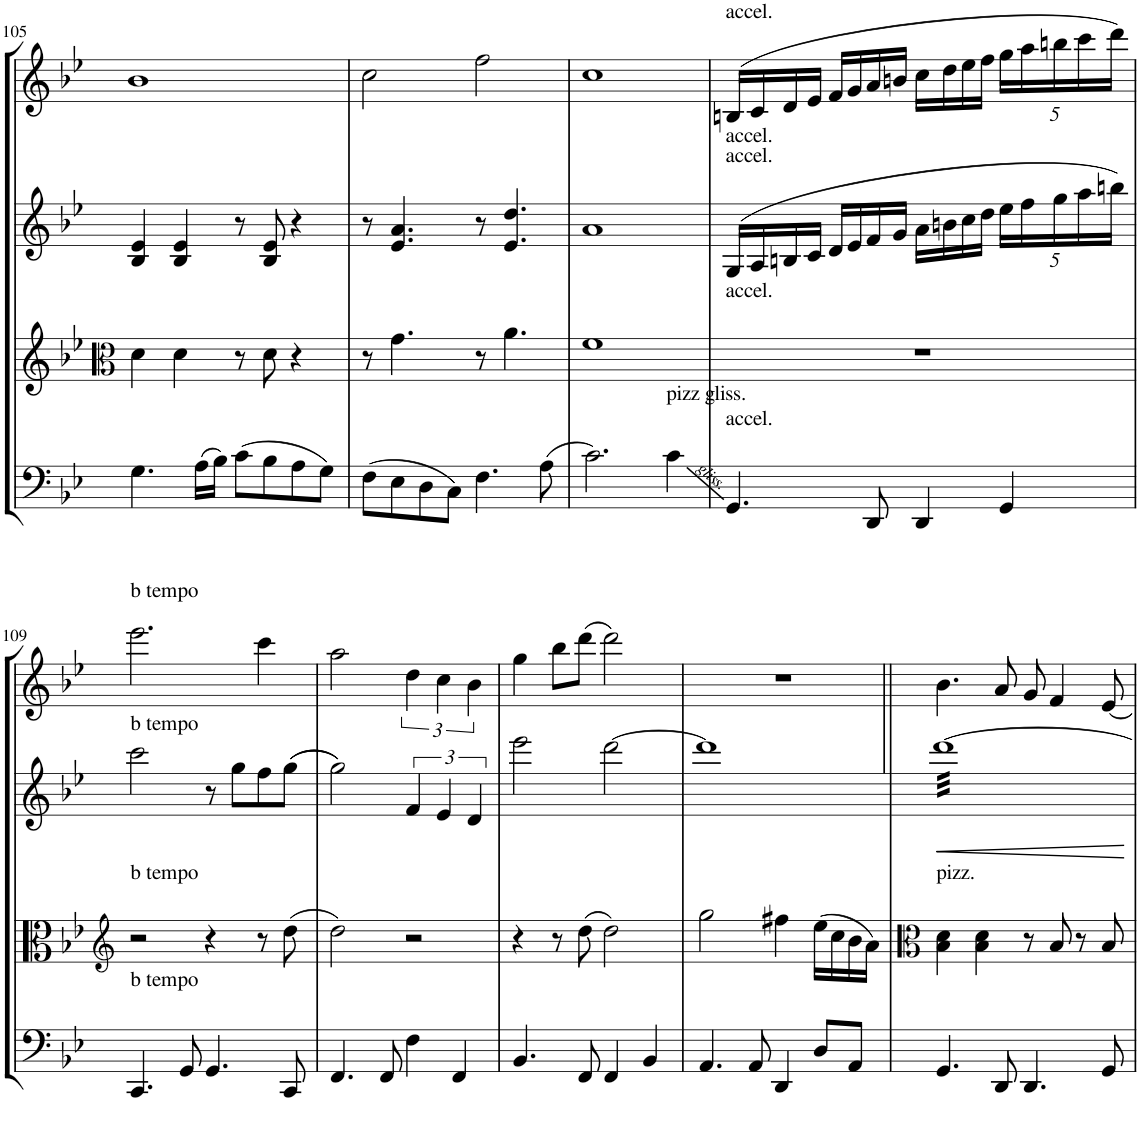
**kern	**kern	**kern	**dynam	**kern
*part4	*part3	*part2	*part2	*part1
*staff4	*staff3	*staff2	*staff2	*staff1
*I"Violoncello	*I"Viola	*I"Violin II	*	*I"Violin I
*I'Vc	*I'Vla	*I'Vln	*	*I'Vln
!!LO:PB:g=z
*clefF4	*clefC3	*clefG2	*	*clefG2
*k[b-e-]	*k[b-e-]	*k[b-e-]	*	*k[b-e-]
*M4/4	*M4/4	*M4/4	*	*M4/4
*met(c)	*met(c)	*met(c)	*	*met(c)
=105	=105	=105	=105	=105
4.G\	4d\	4B-/ 4e-/	.	1b-
.	4d\	4B-/ 4e-/	.	.
(16A\LL	.	.	.	.
16B-\JJ)	.	.	.	.
(8c\L	8r	8r	.	.
8B-\	8d\	8B-/ 8e-/	.	.
8A\	4r	4r	.	.
8G\J)	.	.	.	.
=106	=106	=106	=106	=106
(8F\L	8r	8r	.	2cc\
8E-\	4.g\	4.e-/ 4.a/	.	.
8D\	.	.	.	.
8C\J)	.	.	.	.
4.F\	8r	8r	.	2ff\
.	4.a\	4.e-/ 4.dd/	.	.
(8A\	.	.	.	.
=107	=107	=107	=107	=107
2.c\)	1f	1a	.	1cc
!LO:TX:a:t=pizz gliss.	!	!	!	!
4c\	.	.	.	.
=108	=108	=108	=108	=108
!	!	!	!	!LO:TX:a:t=accel.
!	!	!LO:TX:a:t=accel.	!	!
!	!	!LO:TX:a:t=accel.	!	!
!	!LO:TX:a:t=accel.	!	!	!
!LO:TX:a:t=accel.	!	!	!	!
4.GG/	1r	(16G/LL	.	(16Bn/LL
.	.	16A/	.	16c/
.	.	16Bn/	.	16d/
.	.	16c/JJ	.	16e-/JJ
.	.	16d/LL	.	16f/LL
.	.	16e-/	.	16g/
8DD/	.	16f/	.	16a/
.	.	16g/JJ	.	16bn/JJ
4DD/	.	16a\LL	.	16cc\LL
.	.	16bn\	.	16dd\
.	.	16cc\	.	16ee-\
.	.	16dd\JJ	.	16ff\JJ
*	*	*Xbrackettup	*	*Xbrackettup
4GG/	.	20ee-\LL	.	20gg\LL
.	.	20ff\	.	20aa\
.	.	20gg\	.	20bbn\
.	.	20aa\	.	20ccc\
.	.	20bbn\JJ)	.	20ddd\JJ)
!!LO:LB:g=z
=109	=109	=109	=109	=109
*	*clefG2	*	*	*
!	!	!	!	!LO:TX:a:t=b tempo
!	!	!LO:TX:a:t=b tempo	!	!
!	!LO:TX:a:t=b tempo	!	!	!
!LO:TX:a:t=b tempo	!	!	!	!
4.CC/	2r	2ccc\	.	2.eee-\
8GG/	.	.	.	.
4.GG/	4r	8r	.	.
.	.	8gg\L	.	.
.	8r	8ff\	.	4ccc\
8CC/	(8dd\	((8gg\J	.	.
=110	=110	=110	=110	=110
4.FF/	2dd\)	2gg\))	.	2aa\
8FF/	.	.	.	.
*	*	*brackettup	*	*brackettup
4F\	2r	6f/	.	6dd\
.	.	6e-/	.	6cc\
4FF/	.	.	.	.
.	.	6d/	.	6b-\
=111	=111	=111	=111	=111
4.BB-/	4r	2eee-\	.	4gg\
.	8r	.	.	8bb-\L
8FF/	(8dd\	.	.	(8ddd\J
4FF/	2dd\)	[2ddd\	.	2ddd\)
4BB-/	.	.	.	.
=112	=112	=112	=112	=112
4.AA/	2gg\	1ddd]	.	1r
8AA/	.	.	.	.
4DD/	4ff#X\	.	.	.
8D/L	(16ee-\LL	.	.	.
.	16cc\	.	.	.
8AA/J	16b-\	.	.	.
.	16a\JJ)	.	.	.
=113||	=113||	=113||	=113||	=113||
*	*clefC3	*	*	*
!	!LO:TX:a:t=pizz.	!	!	!
!	!	!	!LO:HP:b	!
*	*	*tremolo	*	*
4.GG/	4B-\ 4d\	[32dddLLL	<	4.b-\
.	.	32ddd	.	.
.	.	32ddd	.	.
.	.	32ddd	.	.
.	.	32ddd	.	.
.	.	32ddd	.	.
.	.	32ddd	.	.
.	.	32ddd	.	.
.	4B-\ 4d\	32ddd	.	.
.	.	32ddd	.	.
.	.	32ddd	.	.
.	.	32ddd	.	.
8DD/	.	32ddd	.	8a/
.	.	32ddd	.	.
.	.	32ddd	.	.
.	.	32ddd	.	.
4.DD/	8r	32ddd	.	8g/
.	.	32ddd	.	.
.	.	32ddd	.	.
.	.	32ddd	.	.
.	8B-/	32ddd	.	4f/
.	.	32ddd	.	.
.	.	32ddd	.	.
.	.	32ddd	.	.
.	8r	32ddd	.	.
.	.	32ddd	.	.
.	.	32ddd	.	.
.	.	32ddd	.	.
8GG/	8B-/	32ddd	.	[8e-/
.	.	32ddd	.	.
.	.	32ddd	.	.
.	.	32dddJJJ	.	.
*	*	*Xtremolo	*	*
.	.	.	[	.
=	=	=	=	=
*-	*-	*-	*-	*-
